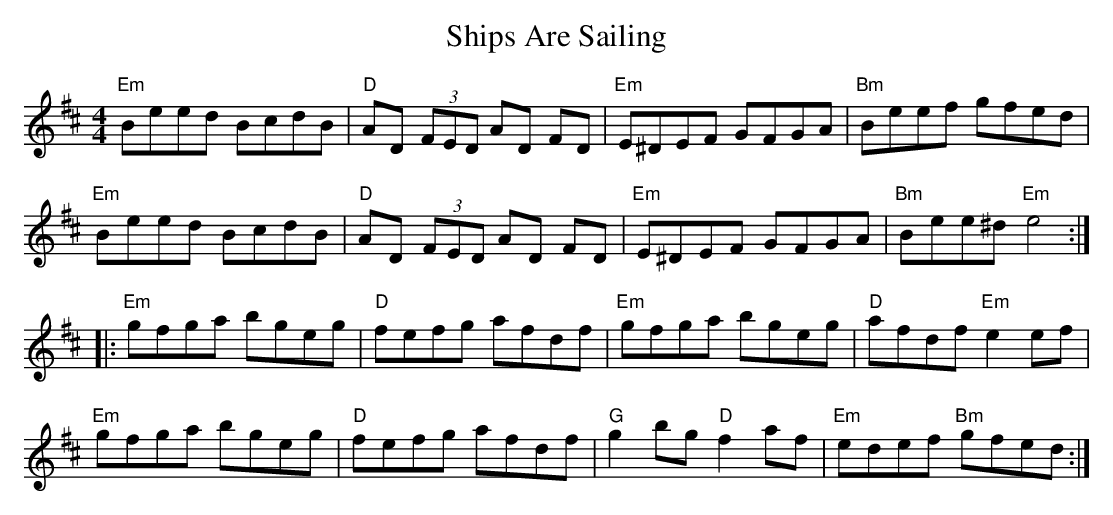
X:1
T: Ships Are Sailing
M: 4/4
L: 1/8
K: Edor
"Em"Beed BcdB | "D" AD (3FED AD FD  | "Em"E^DEF GFGA | "Bm"Beef  gfed |
"Em"Beed BcdB |"D" AD (3FED AD FD | "Em"E^DEF GFGA | "Bm"Bee^d "Em"e4 :|
|:"Em"gfga bgeg | "D"fefg afdf | "Em"gfga bgeg | "D" afdf "Em"e2 ef |
"Em"gfga bgeg | "D"fefg afdf | "G"g2bg "D"f2af | "Em"edef "Bm"gfed :|
